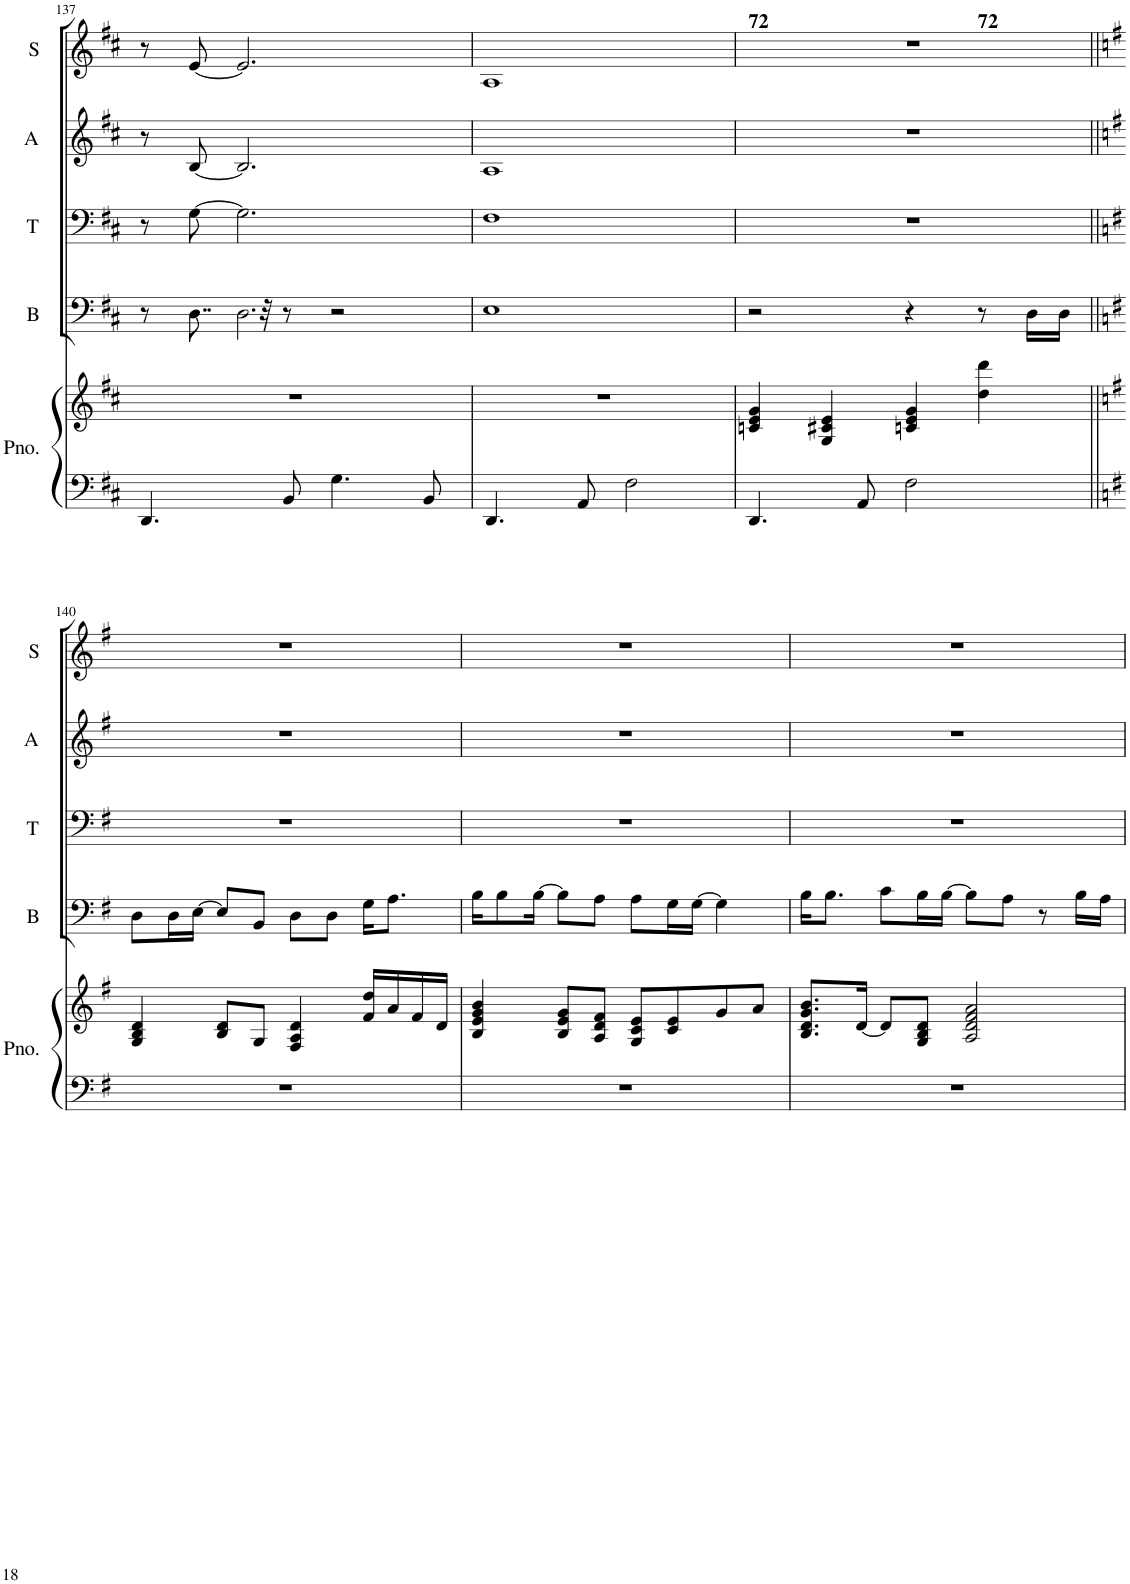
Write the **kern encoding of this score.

**kern	**kern	**kern	**kern	**kern	**kern
*part5	*part5	*part4	*part3	*part2	*part1
*staff6	*staff5	*staff4	*staff3	*staff2	*staff1
*I"Piano	*	*I"Bass	*I"Tenor	*I"Alto	*I"Soprano
*I'Pno.	*	*I'B	*I'T	*I'A	*I'S
!!LO:PB:g=z
*clefF4	*clefG2	*clefF4	*clefF4	*clefG2	*clefG2
*k[f#c#]	*k[f#c#]	*k[f#c#]	*k[f#c#]	*k[f#c#]	*k[f#c#]
*M4/4	*M4/4	*M4/4	*M4/4	*M4/4	*M4/4
=137	=137	=137	=137	=137	=137
4.DD/	1r	8r	8r	8r	8r
.	.	8..D\	[8G\	[8B/	[8e/
.	.	.	2.G\]	2.B/]	2.e/]
.	.	2.D\	.	.	.
8BB/	.	.	.	.	.
4.G\	.	.	.	.	.
8BB/	.	.	.	.	.
2.ryy	2.ryy	.	2.ryy	2.ryy	2.ryy
.	.	32r	.	.	.
.	.	8r	.	.	.
.	.	2r	.	.	.
=138	=138	=138	=138	=138	=138
4.DD/	1r	1E	1F#	1A	1A
8AA/	.	.	.	.	.
2F#\	.	.	.	.	.
=139	=139	=139	=139	=139	=139
!	!	!	!	!	!LO:TX:a:B:t=72
*	*	*	*	*	*^
4.DD/	4cn/ 4e/ 4g/	2r	1r	1r	1r	2.ryy
.	4G/ 4c#X/ 4e/	.	.	.	.	.
8AA/	.	.	.	.	.	.
2F#\	4cn/ 4e/ 4g/	4r	.	.	.	.
!	!	!	!	!	!	!LO:TX:a:B:t=72
.	4dd\ 4ddd\	8r	.	.	.	4ryy
.	.	16D\LL	.	.	.	.
.	.	16D\JJ	.	.	.	.
*	*	*	*	*	*v	*v
!!LO:LB:g=z
=140||	=140||	=140||	=140||	=140||	=140||
*k[f#]	*k[f#]	*k[f#]	*k[f#]	*k[f#]	*k[f#]
1r	4G/ 4B/ 4d/	8D\L	1r	1r	1r
.	.	16D\L	.	.	.
.	.	[16E\JJ	.	.	.
.	8B/ 8d/L	8E/L]	.	.	.
.	8G/J	8BB/J	.	.	.
.	4F#/ 4A/ 4d/	8D\L	.	.	.
.	.	8D\J	.	.	.
.	16f#/ 16dd/LL	16G\KL	.	.	.
.	16a/	8.A\J	.	.	.
.	16f#/	.	.	.	.
.	16d/JJ	.	.	.	.
=141	=141	=141	=141	=141	=141
1r	4B/ 4e/ 4g/ 4b/	16B\KL	1r	1r	1r
.	.	8B\	.	.	.
.	.	[16B\Jk	.	.	.
.	8B/ 8e/ 8g/L	8B\L]	.	.	.
.	8A/ 8d/ 8f#/J	8A\J	.	.	.
.	8G/ 8c/ 8e/L	8A\L	.	.	.
.	8c/ 8e/	16G\L	.	.	.
.	.	[16G\JJ	.	.	.
.	8g/	4G\]	.	.	.
.	8a/J	.	.	.	.
=142	=142	=142	=142	=142	=142
1r	8.B/ 8.d/ 8.g/ 8.b/L	16B\KL	1r	1r	1r
.	.	8.B\J	.	.	.
.	[16d/Jk	.	.	.	.
.	8d/L]	8c\L	.	.	.
.	8G/ 8B/ 8d/J	16B\L	.	.	.
.	.	[16B\JJ	.	.	.
.	2A/ 2d/ 2f#/ 2a/	8B\L]	.	.	.
.	.	8A\J	.	.	.
.	.	8r	.	.	.
.	.	16B\LL	.	.	.
.	.	16A\JJ	.	.	.
=	=	=	=	=	=
*-	*-	*-	*-	*-	*-
